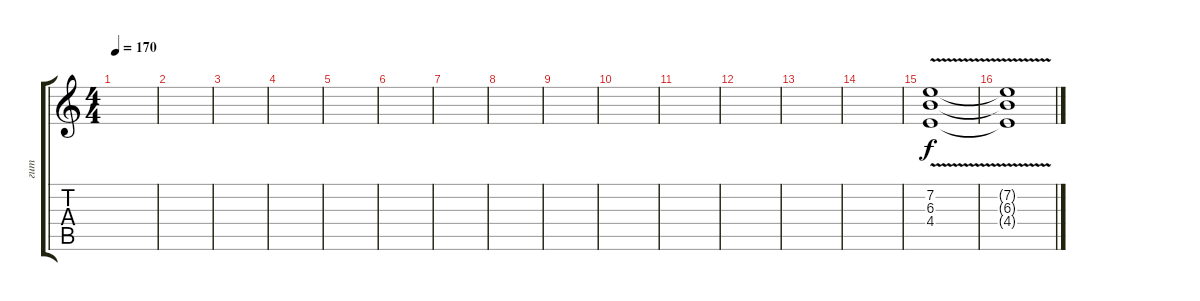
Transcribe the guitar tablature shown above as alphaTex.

\track ("гит" "гит") {instrument overdrivenguitar}
\staff {score tabs}
\tuning (D4 A3 F3 C3 G2 C2) {hide}
\ts (4 4)
\tempo 170
\clef g2
\ks c
|
|
|
|
|
|
|
|
|
|
|
|
|
|
(7.2{v} 6.3{v} 4.4{v}).1 |
(7.2{t} 6.3{t} 4.4{t}).1
